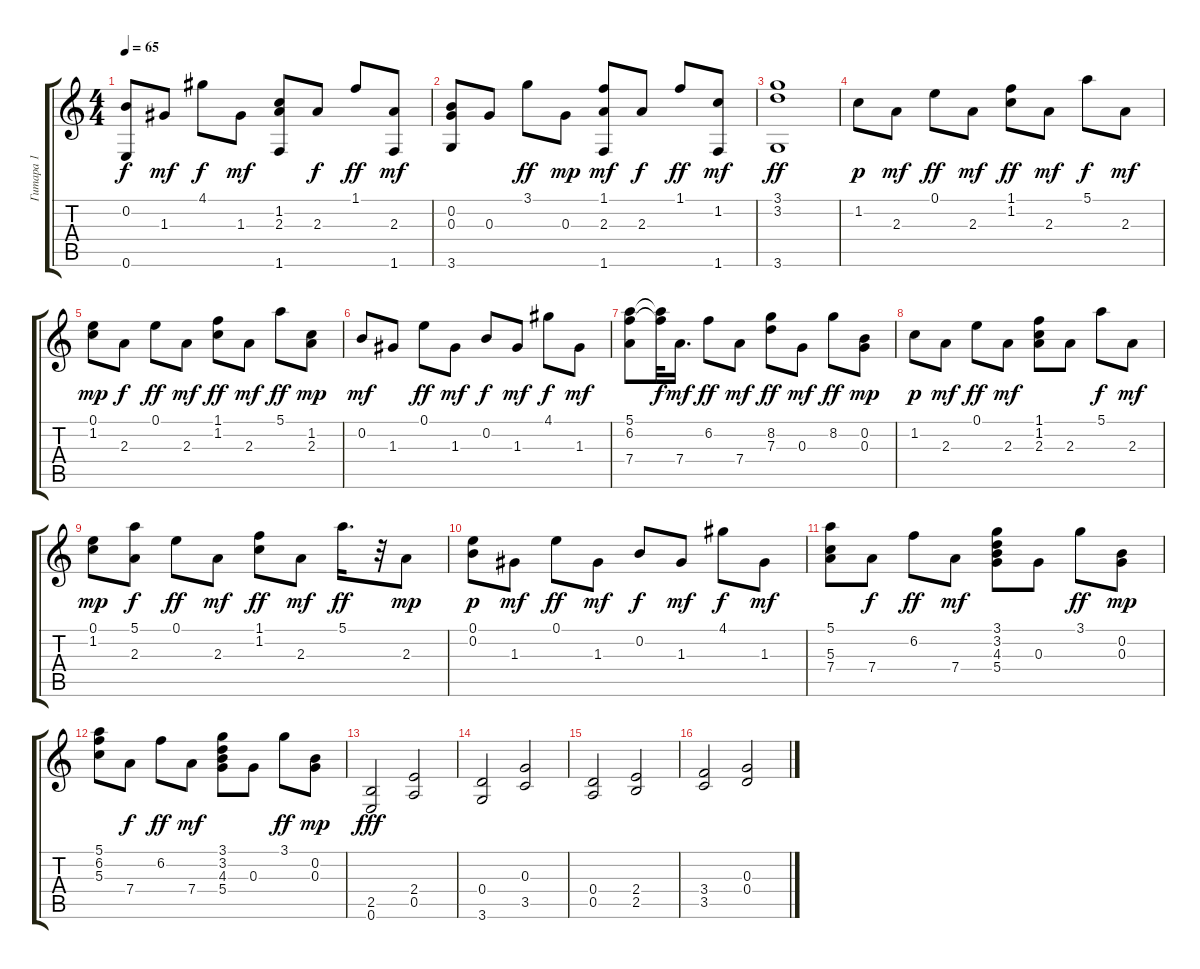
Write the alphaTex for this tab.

\track ("Гитара 1" "Гитара 1") {instrument electricguitarclean}
\staff {score tabs}
\tuning (E4 B3 G3 D3 A2 E2) {hide}
\ts (4 4)
\tempo 65
\clef g2
\ks c
(0.2 0.6).8{dy f} 1.3.8{dy mf} 4.1.8{dy f} 1.3.8{dy mf} (1.2 2.3 1.6).8 2.3.8{dy f} 1.1.8{dy ff} (2.3 1.6).8{dy mf} |
(0.2 0.3 3.6).8 0.3.8 3.1.8{dy ff} 0.3.8{dy mp} (1.1 2.3 1.6).8{dy mf} 2.3.8{dy f} 1.1.8{dy ff} (1.2 1.6).8{dy mf} |
(3.1 3.2 3.6).1{dy ff} |
1.2.8{dy p} 2.3.8{dy mf} 0.1.8{dy ff} 2.3.8{dy mf} (1.1 1.2).8{dy ff} 2.3.8{dy mf} 5.1.8{dy f} 2.3.8{dy mf} |
(0.1 1.2).8{dy mp} 2.3.8{dy f} 0.1.8{dy ff} 2.3.8{dy mf} (1.1 1.2).8{dy ff} 2.3.8{dy mf} 5.1.8{dy ff} (1.2 2.3).8{dy mp} |
0.2.8{dy mf} 1.3.8 0.1.8{dy ff} 1.3.8{dy mf} 0.2.8{dy f} 1.3.8{dy mf} 4.1.8{dy f} 1.3.8{dy mf} |
(5.1 6.2 7.4).8 (5.1{t} 6.2{t}).32{dy f} 7.4.16{d dy mf} 6.2.8{dy ff} 7.4.8{dy mf} (8.2 7.3).8{dy ff} 0.3.8{dy mf} 8.2.8{dy ff} (0.2 0.3).8{dy mp} |
1.2.8{dy p} 2.3.8{dy mf} 0.1.8{dy ff} 2.3.8{dy mf} (1.1 1.2 2.3).8 2.3.8 5.1.8{dy f} 2.3.8{dy mf} |
(0.1 1.2).8{dy mp} (5.1 2.3).8{dy f} 0.1.8{dy ff} 2.3.8{dy mf} (1.1 1.2).8{dy ff} 2.3.8{dy mf} 5.1.16{d dy ff} r.32 2.3.8{dy mp} |
(0.1 0.2).8{dy p} 1.3.8{dy mf} 0.1.8{dy ff} 1.3.8{dy mf} 0.2.8{dy f} 1.3.8{dy mf} 4.1.8{dy f} 1.3.8{dy mf} |
(5.1 5.3 7.4).8 7.4.8{dy f} 6.2.8{dy ff} 7.4.8{dy mf} (3.1 3.2 4.3 5.4).8 0.3.8 3.1.8{dy ff} (0.2 0.3).8{dy mp} |
(5.1 6.2 5.3).8 7.4.8{dy f} 6.2.8{dy ff} 7.4.8{dy mf} (3.1 3.2 4.3 5.4).8 0.3.8 3.1.8{dy ff} (0.2 0.3).8{dy mp} |
(2.5 0.6).2{dy fff instrument distortionguitar} (2.4 0.5).2 |
(0.4 3.6).2 (0.3 3.5).2 |
(0.4 0.5).2 (2.4 2.5).2 |
(3.4 3.5).2 (0.3 0.4).2
